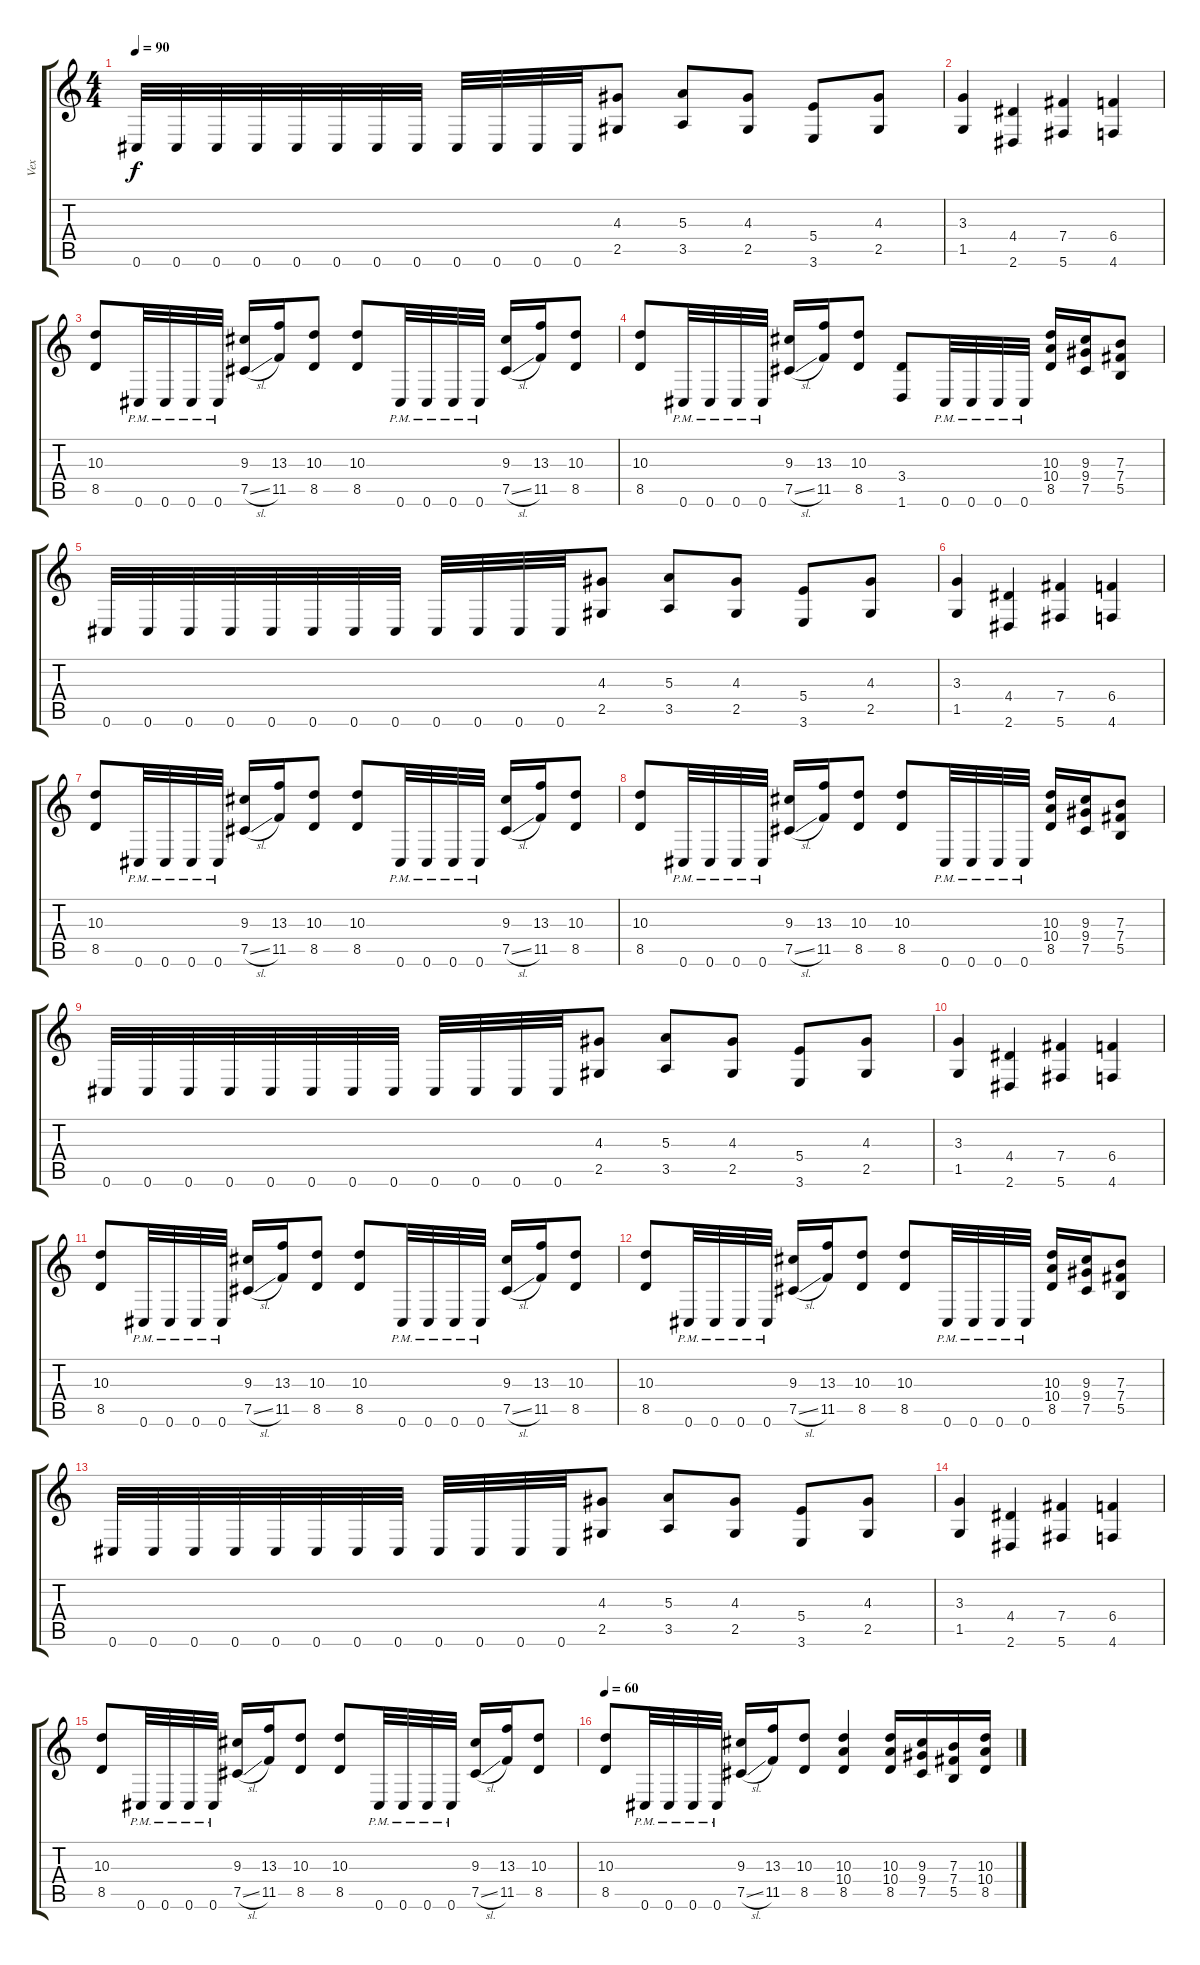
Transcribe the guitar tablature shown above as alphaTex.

\track ("Vex" "Vex") {instrument distortionguitar}
\staff {score tabs}
\tuning (Db4 Ab3 E3 B2 Gb2 Db2) {hide}
\ts (4 4)
\tempo 90
\clef g2
\ks c
0.6.32{dy f} 0.6.32 0.6.32 0.6.32 0.6.32 0.6.32 0.6.32 0.6.32 0.6.32 0.6.32 0.6.32 0.6.32 (4.3 2.5).8 (5.3 3.5).8 (4.3 2.5).8 (5.4 3.6).8 (4.3 2.5).8 |
(3.3 1.5).4 (4.4 2.6).4 (7.4 5.6).4 (6.4 4.6).4 |
(10.3 8.5).8 0.6{pm}.32 0.6{pm}.32 0.6{pm}.32 0.6{pm}.32 (9.3 7.5{sl}).16 (13.3 11.5).16 (10.3 8.5).8 (10.3 8.5).8 0.6{pm}.32 0.6{pm}.32 0.6{pm}.32 0.6{pm}.32 (9.3 7.5{sl}).16 (13.3 11.5).16 (10.3 8.5).8 |
(10.3 8.5).8 0.6{pm}.32 0.6{pm}.32 0.6{pm}.32 0.6{pm}.32 (9.3 7.5{sl}).16 (13.3 11.5).16 (10.3 8.5).8 (3.4 1.6).8 0.6{pm}.32 0.6{pm}.32 0.6{pm}.32 0.6{pm}.32 (10.3 10.4 8.5).16 (9.3 9.4 7.5).16 (7.3 7.4 5.5).8 |
0.6.32 0.6.32 0.6.32 0.6.32 0.6.32 0.6.32 0.6.32 0.6.32 0.6.32 0.6.32 0.6.32 0.6.32 (4.3 2.5).8 (5.3 3.5).8 (4.3 2.5).8 (5.4 3.6).8 (4.3 2.5).8 |
(3.3 1.5).4 (4.4 2.6).4 (7.4 5.6).4 (6.4 4.6).4 |
(10.3 8.5).8 0.6{pm}.32 0.6{pm}.32 0.6{pm}.32 0.6{pm}.32 (9.3 7.5{sl}).16 (13.3 11.5).16 (10.3 8.5).8 (10.3 8.5).8 0.6{pm}.32 0.6{pm}.32 0.6{pm}.32 0.6{pm}.32 (9.3 7.5{sl}).16 (13.3 11.5).16 (10.3 8.5).8 |
(10.3 8.5).8 0.6{pm}.32 0.6{pm}.32 0.6{pm}.32 0.6{pm}.32 (9.3 7.5{sl}).16 (13.3 11.5).16 (10.3 8.5).8 (10.3 8.5).8 0.6{pm}.32 0.6{pm}.32 0.6{pm}.32 0.6{pm}.32 (10.3 10.4 8.5).16 (9.3 9.4 7.5).16 (7.3 7.4 5.5).8 |
0.6.32 0.6.32 0.6.32 0.6.32 0.6.32 0.6.32 0.6.32 0.6.32 0.6.32 0.6.32 0.6.32 0.6.32 (4.3 2.5).8 (5.3 3.5).8 (4.3 2.5).8 (5.4 3.6).8 (4.3 2.5).8 |
(3.3 1.5).4 (4.4 2.6).4 (7.4 5.6).4 (6.4 4.6).4 |
(10.3 8.5).8 0.6{pm}.32 0.6{pm}.32 0.6{pm}.32 0.6{pm}.32 (9.3 7.5{sl}).16 (13.3 11.5).16 (10.3 8.5).8 (10.3 8.5).8 0.6{pm}.32 0.6{pm}.32 0.6{pm}.32 0.6{pm}.32 (9.3 7.5{sl}).16 (13.3 11.5).16 (10.3 8.5).8 |
(10.3 8.5).8 0.6{pm}.32 0.6{pm}.32 0.6{pm}.32 0.6{pm}.32 (9.3 7.5{sl}).16 (13.3 11.5).16 (10.3 8.5).8 (10.3 8.5).8 0.6{pm}.32 0.6{pm}.32 0.6{pm}.32 0.6{pm}.32 (10.3 10.4 8.5).16 (9.3 9.4 7.5).16 (7.3 7.4 5.5).8 |
0.6.32 0.6.32 0.6.32 0.6.32 0.6.32 0.6.32 0.6.32 0.6.32 0.6.32 0.6.32 0.6.32 0.6.32 (4.3 2.5).8 (5.3 3.5).8 (4.3 2.5).8 (5.4 3.6).8 (4.3 2.5).8 |
(3.3 1.5).4 (4.4 2.6).4 (7.4 5.6).4 (6.4 4.6).4 |
(10.3 8.5).8 0.6{pm}.32 0.6{pm}.32 0.6{pm}.32 0.6{pm}.32 (9.3 7.5{sl}).16 (13.3 11.5).16 (10.3 8.5).8 (10.3 8.5).8 0.6{pm}.32 0.6{pm}.32 0.6{pm}.32 0.6{pm}.32 (9.3 7.5{sl}).16 (13.3 11.5).16 (10.3 8.5).8 |
\tempo 60
(10.3 8.5).8 0.6{pm}.32 0.6{pm}.32 0.6{pm}.32 0.6{pm}.32 (9.3 7.5{sl}).16 (13.3 11.5).16 (10.3 8.5).8 (10.3 10.4 8.5).4 (10.3 10.4 8.5).16 (9.3 9.4 7.5).16 (7.3 7.4 5.5).16 (10.3 10.4 8.5).16
